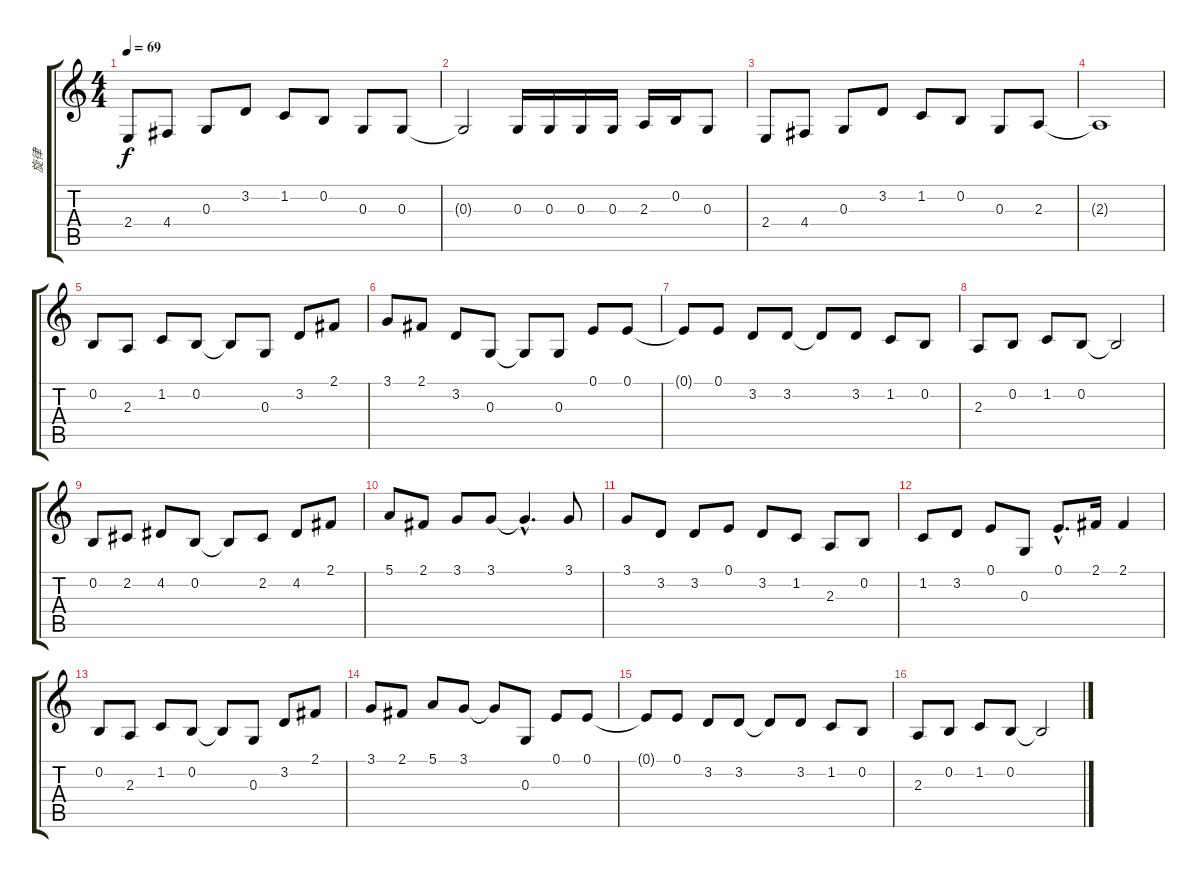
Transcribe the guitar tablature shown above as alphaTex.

\track ("旋律" "旋律") {instrument trumpet}
\staff {score tabs}
\tuning (E4 B3 G3 D3 A2 E2) {hide}
\ts (4 4)
\tempo 69
\clef g2
\ks c
2.4.8{dy f} 4.4.8 0.3.8 3.2.8 1.2.8 0.2.8 0.3.8 0.3.8 |
0.3{t}.2 0.3.16 0.3.16 0.3.16 0.3.16 2.3.16 0.2.16 0.3.8 |
2.4.8 4.4.8 0.3.8 3.2.8 1.2.8 0.2.8 0.3.8 2.3.8 |
2.3{t}.1 |
0.2.8 2.3.8 1.2.8 0.2.8 0.2{t}.8 0.3.8 3.2.8 2.1.8 |
3.1.8 2.1.8 3.2.8 0.3.8 0.3{t}.8 0.3.8 0.1.8 0.1.8 |
0.1{t}.8 0.1.8 3.2.8 3.2.8 3.2{t}.8 3.2.8 1.2.8 0.2.8 |
2.3.8 0.2.8 1.2.8 0.2.8 0.2{t}.2 |
0.2.8 2.2.8 4.2.8 0.2.8 0.2{t}.8 2.2.8 4.2.8 2.1.8 |
5.1.8 2.1.8 3.1.8 3.1.8 3.1{hac t}.4{d} 3.1.8 |
3.1.8 3.2.8 3.2.8 0.1.8 3.2.8 1.2.8 2.3.8 0.2.8 |
1.2.8 3.2.8 0.1.8 0.3.8 0.1{hac}.8{d} 2.1.16 2.1.4 |
0.2.8 2.3.8 1.2.8 0.2.8 0.2{t}.8 0.3.8 3.2.8 2.1.8 |
3.1.8 2.1.8 5.1.8 3.1.8 3.1{t}.8 0.3.8 0.1.8 0.1.8 |
0.1{t}.8 0.1.8 3.2.8 3.2.8 3.2{t}.8 3.2.8 1.2.8 0.2.8 |
2.3.8 0.2.8 1.2.8 0.2.8 0.2{t}.2
